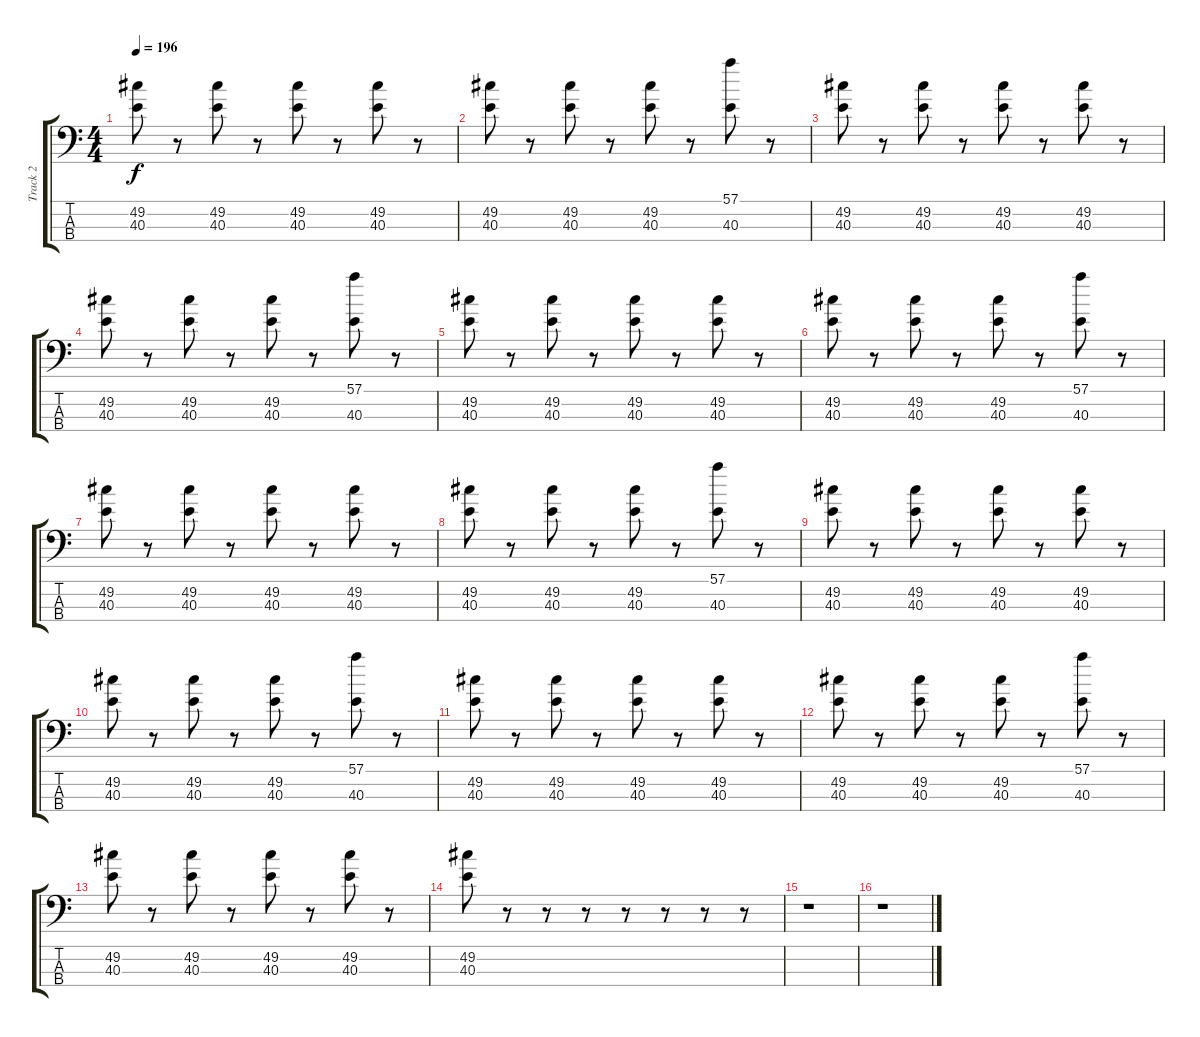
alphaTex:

\track ("Track 2" "Track 2") {instrument acousticgrandpiano}
\staff {score tabs}
\tuning (C-1 C-1 C-1 C-1) {hide}
\ts (4 4)
\tempo 196
\clef f4
\ks c
(49.2 40.3).8{dy f} r.8 (49.2 40.3).8 r.8 (49.2 40.3).8 r.8 (49.2 40.3).8 r.8 |
(49.2 40.3).8 r.8 (49.2 40.3).8 r.8 (49.2 40.3).8 r.8 (57.1 40.3).8 r.8 |
(49.2 40.3).8 r.8 (49.2 40.3).8 r.8 (49.2 40.3).8 r.8 (49.2 40.3).8 r.8 |
(49.2 40.3).8 r.8 (49.2 40.3).8 r.8 (49.2 40.3).8 r.8 (57.1 40.3).8 r.8 |
(49.2 40.3).8 r.8 (49.2 40.3).8 r.8 (49.2 40.3).8 r.8 (49.2 40.3).8 r.8 |
(49.2 40.3).8 r.8 (49.2 40.3).8 r.8 (49.2 40.3).8 r.8 (57.1 40.3).8 r.8 |
(49.2 40.3).8 r.8 (49.2 40.3).8 r.8 (49.2 40.3).8 r.8 (49.2 40.3).8 r.8 |
(49.2 40.3).8 r.8 (49.2 40.3).8 r.8 (49.2 40.3).8 r.8 (57.1 40.3).8 r.8 |
(49.2 40.3).8 r.8 (49.2 40.3).8 r.8 (49.2 40.3).8 r.8 (49.2 40.3).8 r.8 |
(49.2 40.3).8 r.8 (49.2 40.3).8 r.8 (49.2 40.3).8 r.8 (57.1 40.3).8 r.8 |
(49.2 40.3).8 r.8 (49.2 40.3).8 r.8 (49.2 40.3).8 r.8 (49.2 40.3).8 r.8 |
(49.2 40.3).8 r.8 (49.2 40.3).8 r.8 (49.2 40.3).8 r.8 (57.1 40.3).8 r.8 |
(49.2 40.3).8 r.8 (49.2 40.3).8 r.8 (49.2 40.3).8 r.8 (49.2 40.3).8 r.8 |
(49.2 40.3).8 r.8 r.8 r.8 r.8 r.8 r.8 r.8 |
r.1 |
r.1
